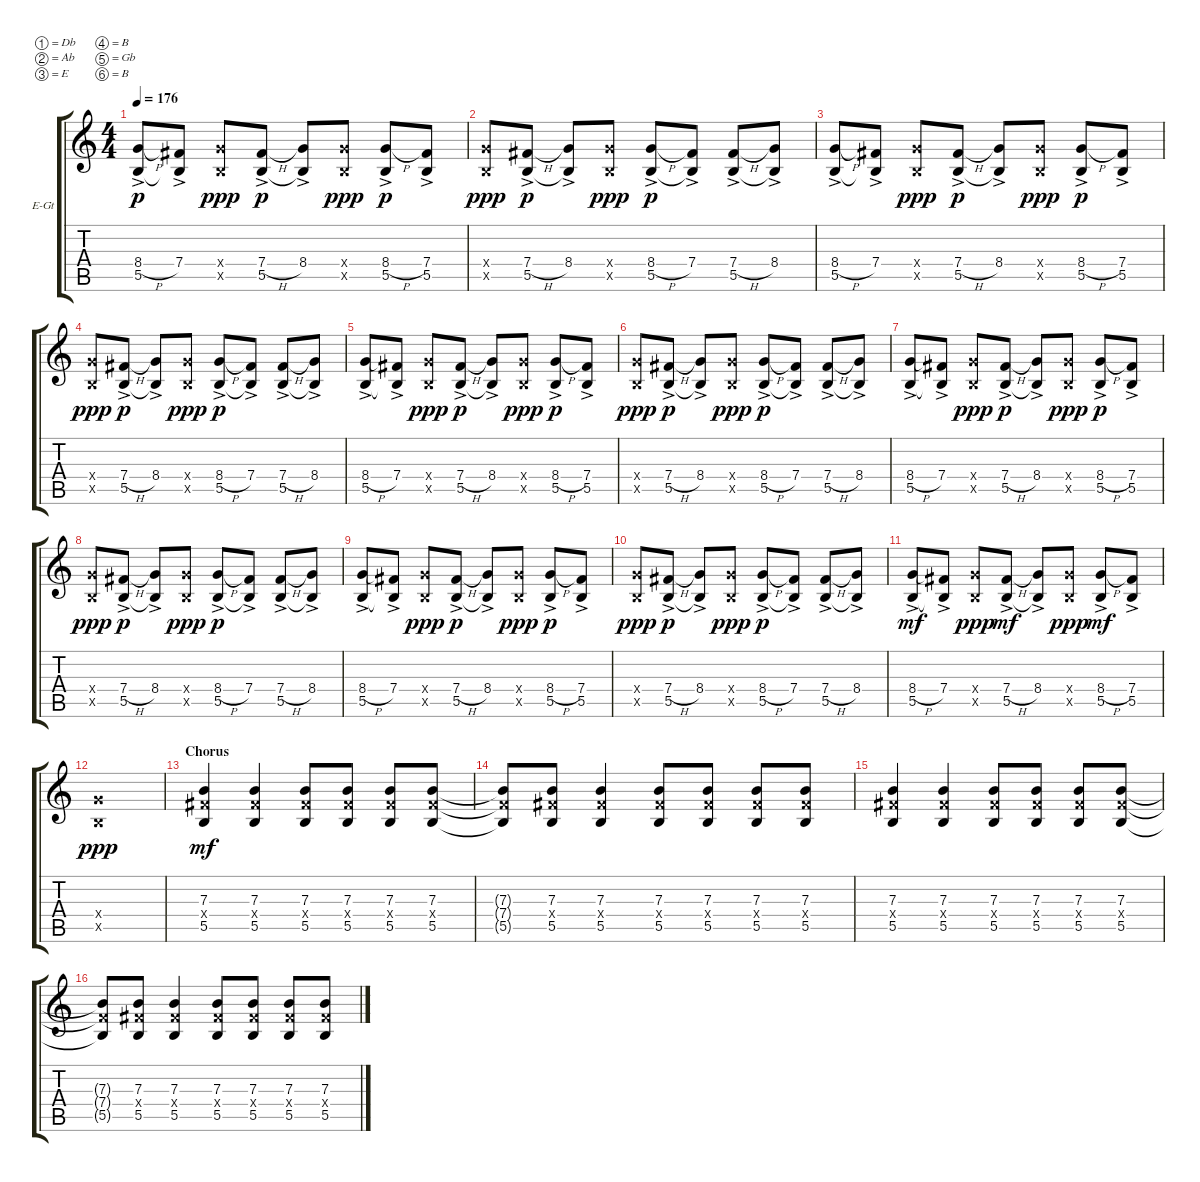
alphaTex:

\defaultSystemsLayout 4
\bracketExtendMode groupsimilarinstruments
\firstSystemTrackNameOrientation horizontal
\otherSystemsTrackNameOrientation horizontal
\track ("Серж" "E-Gt") {instrument distortionguitar}
\staff {score tabs}
\tuning (Db4 Ab3 E3 B2 Gb2 B1)
\ts (4 4)
\tempo 176
\clef g2
\ks c
(5.5 8.4{h ac}).8{dy p} (7.4{ac} 5.5{t}).8 (5.5{x} 8.4{x}).8{dy ppp} (5.5 7.4{h ac}).8{dy p} (8.4{ac} 5.5{t}).8 (5.5{x} 8.4{x}).8{dy ppp} (5.5 8.4{h ac}).8{dy p} (7.4{ac} 5.5).8 |
(5.5{x} 8.4{x}).8{dy ppp} (5.5 7.4{h ac}).8{dy p} (8.4{ac} 5.5{t}).8 (5.5{x} 8.4{x}).8{dy ppp} (5.5 8.4{h ac}).8{dy p} (7.4{ac} 5.5{t}).8 (5.5 7.4{h ac}).8 (8.4{ac} 5.5{t}).8 |
(5.5 8.4{h ac}).8 (7.4{ac} 5.5{t}).8 (5.5{x} 8.4{x}).8{dy ppp} (5.5 7.4{h ac}).8{dy p} (8.4{ac} 5.5{t}).8 (5.5{x} 8.4{x}).8{dy ppp} (5.5 8.4{h ac}).8{dy p} (7.4{ac} 5.5).8 |
(5.5{x} 8.4{x}).8{dy ppp} (5.5 7.4{h ac}).8{dy p} (8.4{ac} 5.5{t}).8 (5.5{x} 8.4{x}).8{dy ppp} (5.5 8.4{h ac}).8{dy p} (7.4{ac} 5.5{t}).8 (5.5 7.4{h ac}).8 (8.4{ac} 5.5{t}).8 |
(5.5 8.4{h ac}).8 (7.4{ac} 5.5{t}).8 (5.5{x} 8.4{x}).8{dy ppp} (5.5 7.4{h ac}).8{dy p} (8.4{ac} 5.5{t}).8 (5.5{x} 8.4{x}).8{dy ppp} (5.5 8.4{h ac}).8{dy p} (7.4{ac} 5.5).8 |
(5.5{x} 8.4{x}).8{dy ppp} (5.5 7.4{h ac}).8{dy p} (8.4{ac} 5.5{t}).8 (5.5{x} 8.4{x}).8{dy ppp} (5.5 8.4{h ac}).8{dy p} (7.4{ac} 5.5{t}).8 (5.5 7.4{h ac}).8 (8.4{ac} 5.5{t}).8 |
(5.5 8.4{h ac}).8 (7.4{ac} 5.5{t}).8 (5.5{x} 8.4{x}).8{dy ppp} (5.5 7.4{h ac}).8{dy p} (8.4{ac} 5.5{t}).8 (5.5{x} 8.4{x}).8{dy ppp} (5.5 8.4{h ac}).8{dy p} (7.4{ac} 5.5).8 |
(5.5{x} 8.4{x}).8{dy ppp} (5.5 7.4{h ac}).8{dy p} (8.4{ac} 5.5{t}).8 (5.5{x} 8.4{x}).8{dy ppp} (5.5 8.4{h ac}).8{dy p} (7.4{ac} 5.5{t}).8 (5.5 7.4{h ac}).8 (8.4{ac} 5.5{t}).8 |
(5.5 8.4{h ac}).8 (7.4{ac} 5.5{t}).8 (5.5{x} 8.4{x}).8{dy ppp} (5.5 7.4{h ac}).8{dy p} (8.4{ac} 5.5{t}).8 (5.5{x} 8.4{x}).8{dy ppp} (5.5 8.4{h ac}).8{dy p} (7.4{ac} 5.5).8 |
(5.5{x} 8.4{x}).8{dy ppp} (5.5 7.4{h ac}).8{dy p} (8.4{ac} 5.5{t}).8 (5.5{x} 8.4{x}).8{dy ppp} (5.5 8.4{h ac}).8{dy p} (7.4{ac} 5.5{t}).8 (5.5 7.4{h ac}).8 (8.4{ac} 5.5{t}).8 |
(5.5 8.4{h ac}).8{dy mf} (7.4{ac} 5.5{t}).8 (5.5{x} 8.4{x}).8{dy ppp} (5.5 7.4{h ac}).8{dy mf} (8.4{ac} 5.5{t}).8 (5.5{x} 8.4{x}).8{dy ppp} (5.5 8.4{h ac}).8{dy mf} (7.4{ac} 5.5).8 |
(5.5{x} 8.4{x}).1{dy ppp} |
\section ("" "Chorus")
(5.5 7.3 7.4{x}).4{dy mf} (5.5 7.3 7.4{x}).4 (5.5 7.3 7.4{x}).8 (5.5 7.3 7.4{x}).8 (5.5 7.3 7.4{x}).8 (5.5 7.3 7.4{x}).8 |
(5.5{t} 7.3{t} 7.4{x t}).8 (5.5 7.3 7.4{x}).8 (5.5 7.3 7.4{x}).4 (5.5 7.3 7.4{x}).8 (5.5 7.3 7.4{x}).8 (5.5 7.3 7.4{x}).8 (5.5 7.3 7.4{x}).8 |
(5.5 7.3 7.4{x}).4 (5.5 7.3 7.4{x}).4 (5.5 7.3 7.4{x}).8 (5.5 7.3 7.4{x}).8 (5.5 7.3 7.4{x}).8 (5.5 7.3 7.4{x}).8 |
(5.5{t} 7.3{t} 7.4{x t}).8 (5.5 7.3 7.4{x}).8 (5.5 7.3 7.4{x}).4 (5.5 7.3 7.4{x}).8 (5.5 7.3 7.4{x}).8 (5.5 7.3 7.4{x}).8 (5.5 7.3 7.4{x}).8
